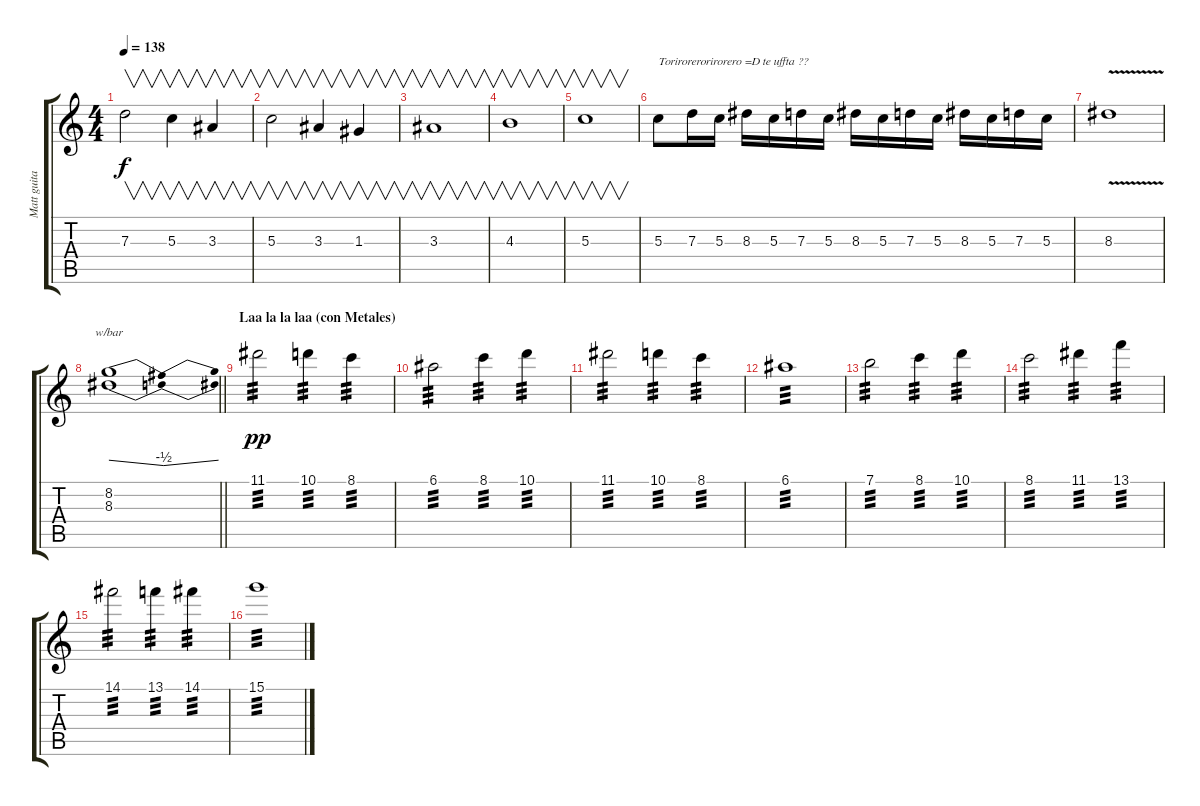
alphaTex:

\track ("Matt guitarra" "Matt guita") {instrument distortionguitar}
\staff {score tabs}
\tuning (E4 B3 G3 D3 A2 E2) {hide}
\ts (4 4)
\tempo 138
\clef g2
\ks c
7.3.2{v dy f} 5.3.4{v} 3.3.4{v} |
5.3.2{v} 3.3.4{v} 1.3.4{v} |
3.3.1{v} |
4.3.1{v} |
5.3.1{v} |
5.3.8{txt "Torirorerorirorero =D te uffta ?? "} 7.3.16 5.3.16 8.3.16 5.3.16 7.3.16 5.3.16 8.3.16 5.3.16 7.3.16 5.3.16 8.3.16 5.3.16 7.3.16 5.3.16 |
8.3{v}.1 |
\barLineRight lightlight
(8.2 8.3).1{tbe (dip default 0 0 15 -2 30 -2 60 0)} |
\section ("" "Laa la la laa (con Metales)")
11.1.2{tp 3 dy pp} 10.1.4{tp 3} 8.1.4{tp 3} |
6.1.2{tp 3} 8.1.4{tp 3} 10.1.4{tp 3} |
11.1.2{tp 3} 10.1.4{tp 3} 8.1.4{tp 3} |
6.1.1{tp 3} |
7.1.2{tp 3} 8.1.4{tp 3} 10.1.4{tp 3} |
8.1.2{tp 3} 11.1.4{tp 3} 13.1.4{tp 3} |
14.1.2{tp 3} 13.1.4{tp 3} 14.1.4{tp 3} |
15.1.1{tp 3}
